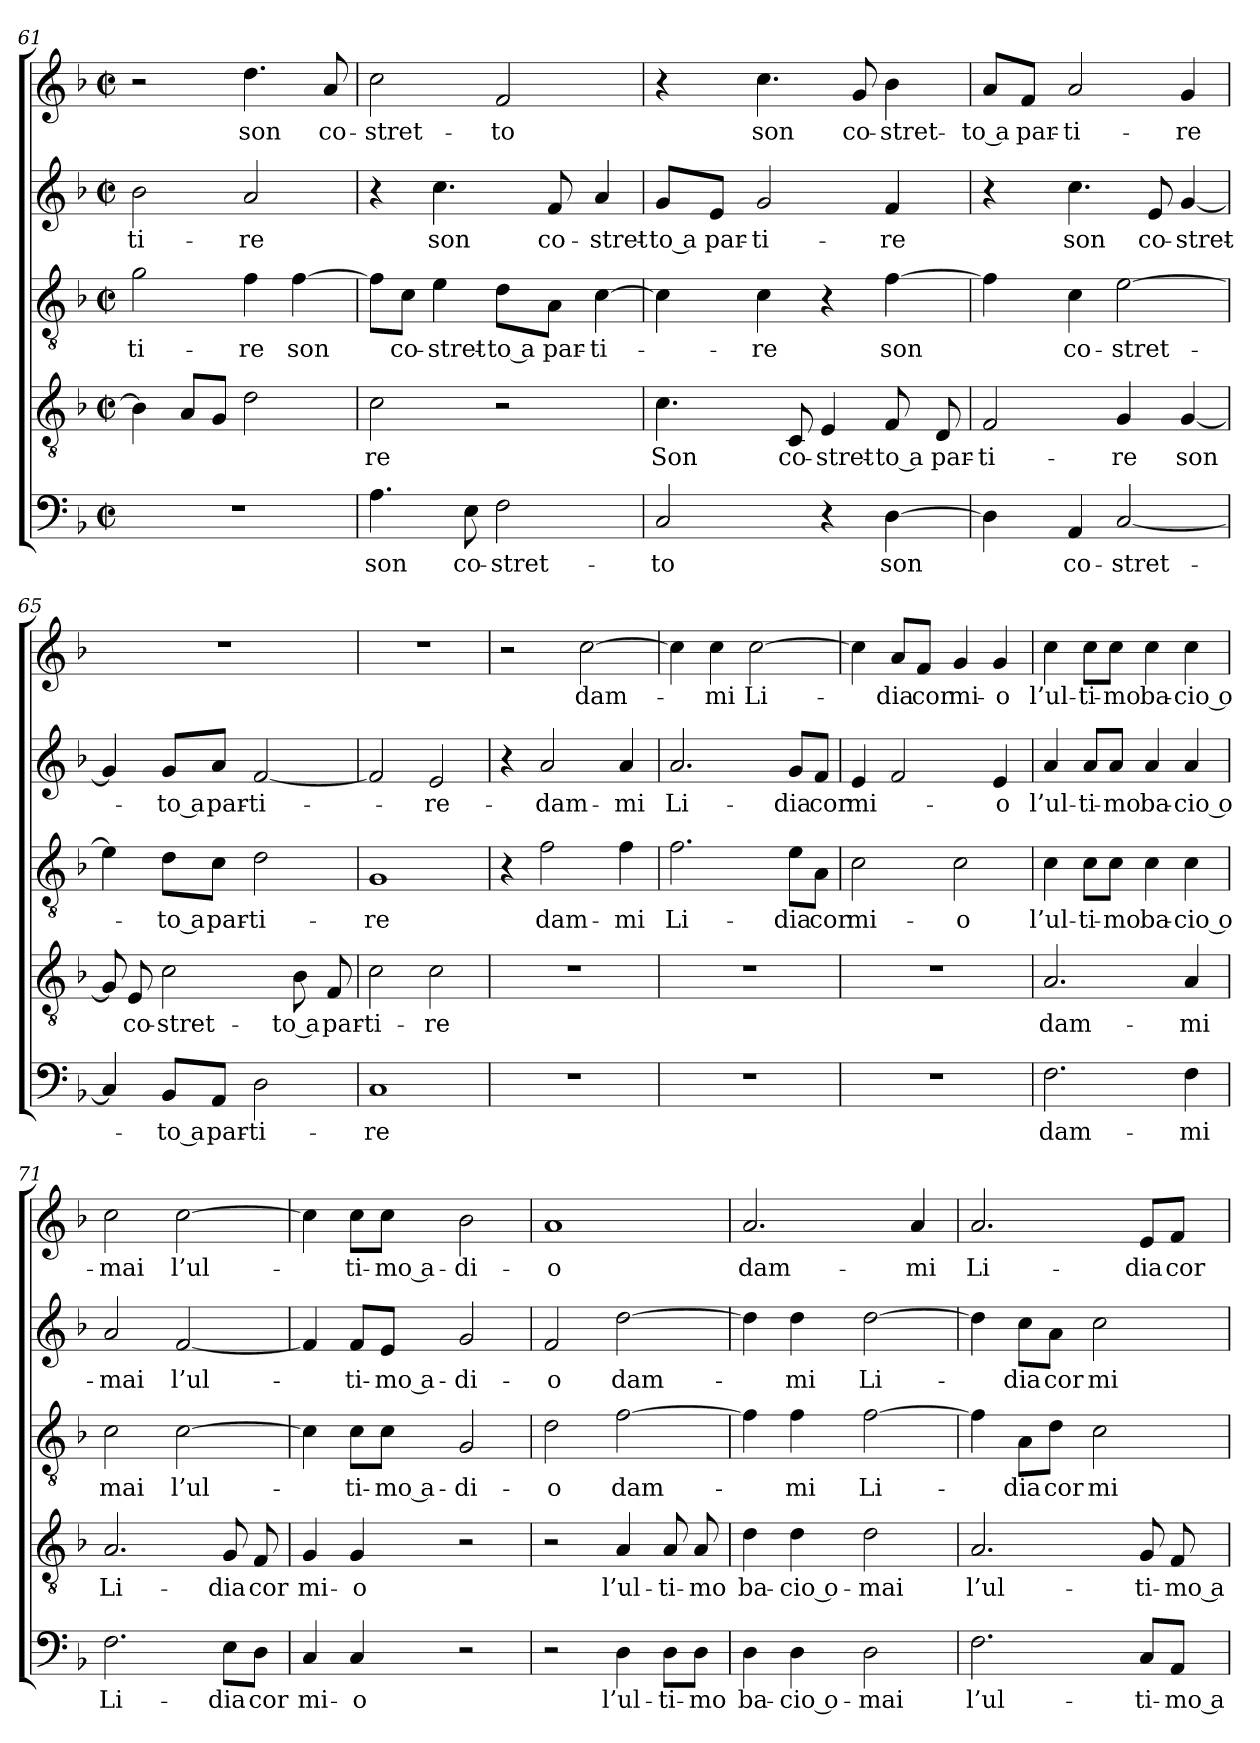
**kern	**text	**kern	**text	**kern	**text	**kern	**text	**kern	**text
*part5	*part5	*part4	*part4	*part3	*part3	*part2	*part2	*part1	*part1
*staff5	*staff5	*staff4	*staff4	*staff3	*staff3	*staff2	*staff2	*staff1	*staff1
!!LO:LB:g=z
*clefF4	*	*clefGv2	*	*clefGv2	*	*clefG2	*	*clefG2	*
*k[b-]	*	*k[b-]	*	*k[b-]	*	*k[b-]	*	*k[b-]	*
*F:	*	*F:	*	*F:	*	*F:	*	*F:	*
*M2/2	*	*M2/2	*	*M2/2	*	*M2/2	*	*M2/2	*
*met(c|)	*	*met(c|)	*	*met(c|)	*	*met(c|)	*	*met(c|)	*
=61	=61	=61	=61	=61	=61	=61	=61	=61	=61
!	!	!	!	!	!LO:LY:b	!	!LO:LY:b	!	!
1r	.	4B-\]	.	2g\	-ti-	2b-\	-ti-	2r	.
.	.	8A/L	.	.	.	.	.	.	.
.	.	8G/J	.	.	.	.	.	.	.
!	!	!	!	!	!LO:LY:b	!	!LO:LY:b	!	!LO:LY:b
.	.	2d\	.	4f\	-re	2a/	-re	4.dd\	son
!	!	!	!	!	!LO:LY:b	!	!	!	!
.	.	.	.	[4f\	son	.	.	.	.
!	!	!	!	!	!	!	!	!	!LO:LY:b
.	.	.	.	.	.	.	.	8a/	co-
=62	=62	=62	=62	=62	=62	=62	=62	=62	=62
!	!LO:LY:b	!	!LO:LY:b	!	!	!	!	!	!LO:LY:b
4.A\	son	2c\	-re	8f\L]	.	4r	.	2cc\	-stret-
!	!	!	!	!	!LO:LY:b	!	!	!	!
.	.	.	.	8c\J	co-	.	.	.	.
!	!	!	!	!	!LO:LY:b	!	!LO:LY:b	!	!
.	.	.	.	4e\	-stret-	4.cc\	son	.	.
!	!LO:LY:b	!	!	!	!	!	!	!	!
8E\	co-	.	.	.	.	.	.	.	.
!	!LO:LY:b	!	!	!	!LO:LY:b	!	!	!	!LO:LY:b
2F\	-stret-	2r	.	8d\L	-to a	.	.	2f/	-to
!	!	!	!	!	!LO:LY:b	!	!LO:LY:b	!	!
.	.	.	.	8A\J	par-	8f/	co-	.	.
!	!	!	!	!	!LO:LY:b	!	!LO:LY:b	!	!
.	.	.	.	[4c\	-ti-	4a/	-stret-	.	.
=63	=63	=63	=63	=63	=63	=63	=63	=63	=63
!	!LO:LY:b	!	!LO:LY:b	!	!	!	!LO:LY:b	!	!
2C/	-to	4.c\	Son	4c\]	.	8g/L	-to a	4r	.
!	!	!	!	!	!	!	!LO:LY:b	!	!
.	.	.	.	.	.	8e/J	par-	.	.
!	!	!	!	!	!LO:LY:b	!	!LO:LY:b	!	!LO:LY:b
.	.	.	.	4c\	-re	2g/	-ti-	4.cc\	son
!	!	!	!LO:LY:b	!	!	!	!	!	!
.	.	8C/	co-	.	.	.	.	.	.
!	!	!	!LO:LY:b	!	!	!	!	!	!
4r	.	4E/	-stret-	4r	.	.	.	.	.
!	!	!	!	!	!	!	!	!	!LO:LY:b
.	.	.	.	.	.	.	.	8g/	co-
!	!LO:LY:b	!	!LO:LY:b	!	!LO:LY:b	!	!LO:LY:b	!	!LO:LY:b
[4D\	son	8F/	-to a	[4f\	son	4f/	-re	4b-\	-stret-
!	!	!	!LO:LY:b	!	!	!	!	!	!
.	.	8D/	par-	.	.	.	.	.	.
=64	=64	=64	=64	=64	=64	=64	=64	=64	=64
!	!	!	!LO:LY:b	!	!	!	!	!	!LO:LY:b
4D\]	.	2F/	-ti-	4f\]	.	4r	.	8a/L	-to a
!	!	!	!	!	!	!	!	!	!LO:LY:b
.	.	.	.	.	.	.	.	8f/J	par-
!	!LO:LY:b	!	!	!	!LO:LY:b	!	!LO:LY:b	!	!LO:LY:b
4AA/	co-	.	.	4c\	co-	4.cc\	son	2a/	-ti-
!	!LO:LY:b	!	!LO:LY:b	!	!LO:LY:b	!	!	!	!
[2C/	-stret-	4G/	-re	[2e\	-stret-	.	.	.	.
!	!	!	!	!	!	!	!LO:LY:b	!	!
.	.	.	.	.	.	8e/	co-	.	.
!	!	!	!LO:LY:b	!	!	!	!LO:LY:b	!	!LO:LY:b
.	.	[4G/	son	.	.	[4g/	-stret-	4g/	-re
=65	=65	=65	=65	=65	=65	=65	=65	=65	=65
4C/]	.	8G/]	.	4e\]	.	4g/]	.	1r	.
!	!	!	!LO:LY:b	!	!	!	!	!	!
.	.	8E/	co-	.	.	.	.	.	.
!	!LO:LY:b	!	!LO:LY:b	!	!LO:LY:b	!	!LO:LY:b	!	!
8BB-/L	-to a	2c\	-stret-	8d\L	-to a	8g/L	-to a	.	.
!	!LO:LY:b	!	!	!	!LO:LY:b	!	!LO:LY:b	!	!
8AA/J	par-	.	.	8c\J	par-	8a/J	par-	.	.
!	!LO:LY:b	!	!	!	!LO:LY:b	!	!LO:LY:b	!	!
2D\	-ti-	.	.	2d\	-ti-	[2f/	-ti-	.	.
!	!	!	!LO:LY:b	!	!	!	!	!	!
.	.	8B-\	-to a	.	.	.	.	.	.
!	!	!	!LO:LY:b	!	!	!	!	!	!
.	.	8F/	par-	.	.	.	.	.	.
=66	=66	=66	=66	=66	=66	=66	=66	=66	=66
!	!LO:LY:b	!	!LO:LY:b	!	!LO:LY:b	!	!	!	!
1C	-re	2c\	-ti-	1G	-re	2f/]	.	1r	.
!	!	!	!LO:LY:b	!	!	!	!LO:LY:b	!	!
.	.	2c\	-re	.	.	2e/	-re-	.	.
!!LO:LB:g=z
=67	=67	=67	=67	=67	=67	=67	=67	=67	=67
1r	.	1r	.	4r	.	4r	.	2r	.
!	!	!	!	!	!LO:LY:b	!	!LO:LY:b	!	!
.	.	.	.	2f\	dam-	2a/	-dam-	.	.
!	!	!	!	!	!	!	!	!	!LO:LY:b
.	.	.	.	.	.	.	.	[2cc\	dam-
!	!	!	!	!	!LO:LY:b	!	!LO:LY:b	!	!
.	.	.	.	4f\	-mi	4a/	-mi	.	.
=68	=68	=68	=68	=68	=68	=68	=68	=68	=68
!	!	!	!	!	!LO:LY:b	!	!LO:LY:b	!	!
1r	.	1r	.	2.f\	Li-	2.a/	Li-	4cc\]	.
!	!	!	!	!	!	!	!	!	!LO:LY:b
.	.	.	.	.	.	.	.	4cc\	-mi
!	!	!	!	!	!	!	!	!	!LO:LY:b
.	.	.	.	.	.	.	.	[2cc\	Li-
!	!	!	!	!	!LO:LY:b	!	!LO:LY:b	!	!
.	.	.	.	8e\L	-dia	8g/L	-dia	.	.
!	!	!	!	!	!LO:LY:b	!	!LO:LY:b	!	!
.	.	.	.	8A\J	cor	8f/J	cor	.	.
=69	=69	=69	=69	=69	=69	=69	=69	=69	=69
!	!	!	!	!	!LO:LY:b	!	!LO:LY:b	!	!
1r	.	1r	.	2c\	mi-	4e/	mi-	4cc\]	.
!	!	!	!	!	!	!	!	!	!LO:LY:b
.	.	.	.	.	.	2f/	.	8a/L	-dia
!	!	!	!	!	!	!	!	!	!LO:LY:b
.	.	.	.	.	.	.	.	8f/J	cor
!	!	!	!	!	!LO:LY:b	!	!	!	!LO:LY:b
.	.	.	.	2c\	-o	.	.	4g/	mi-
!	!	!	!	!	!	!	!LO:LY:b	!	!LO:LY:b
.	.	.	.	.	.	4e/	-o	4g/	-o
=70	=70	=70	=70	=70	=70	=70	=70	=70	=70
!	!LO:LY:b	!	!LO:LY:b	!	!LO:LY:b	!	!LO:LY:b	!	!LO:LY:b
2.F\	dam-	2.A/	dam-	4c\	l’ul-	4a/	l’ul-	4cc\	l’ul-
!	!	!	!	!	!LO:LY:b	!	!LO:LY:b	!	!LO:LY:b
.	.	.	.	8c\L	-ti-	8a/L	-ti-	8cc\L	-ti-
!	!	!	!	!	!LO:LY:b	!	!LO:LY:b	!	!LO:LY:b
.	.	.	.	8c\J	-mo	8a/J	-mo	8cc\J	-mo
!	!	!	!	!	!LO:LY:b	!	!LO:LY:b	!	!LO:LY:b
.	.	.	.	4c\	ba-	4a/	ba-	4cc\	ba-
!	!LO:LY:b	!	!LO:LY:b	!	!LO:LY:b	!	!LO:LY:b	!	!LO:LY:b
4F\	-mi	4A/	-mi	4c\	-cio o	4a/	-cio o-	4cc\	-cio o-
=71	=71	=71	=71	=71	=71	=71	=71	=71	=71
!	!LO:LY:b	!	!LO:LY:b	!	!LO:LY:b	!	!LO:LY:b	!	!LO:LY:b
2.F\	Li-	2.A/	Li-	2c\	mai	2a/	-mai	2cc\	-mai
!	!	!	!	!	!LO:LY:b	!	!LO:LY:b	!	!LO:LY:b
.	.	.	.	[2c\	l’ul-	[2f/	l’ul-	[2cc\	l’ul-
!	!LO:LY:b	!	!LO:LY:b	!	!	!	!	!	!
8E\L	-dia	8G/	-dia	.	.	.	.	.	.
!	!LO:LY:b	!	!LO:LY:b	!	!	!	!	!	!
8D\J	cor	8F/	cor	.	.	.	.	.	.
=72	=72	=72	=72	=72	=72	=72	=72	=72	=72
!	!LO:LY:b	!	!LO:LY:b	!	!	!	!	!	!
4C/	mi-	4G/	mi-	4c\]	.	4f/]	.	4cc\]	.
!	!LO:LY:b	!	!LO:LY:b	!	!LO:LY:b	!	!LO:LY:b	!	!LO:LY:b
4C/	-o	4G/	-o	8c\L	-ti-	8f/L	-ti-	8cc\L	-ti-
!	!	!	!	!	!LO:LY:b	!	!LO:LY:b	!	!LO:LY:b
.	.	.	.	8c\J	-mo a-	8e/J	-mo a-	8cc\J	-mo a-
!	!	!	!	!	!LO:LY:b	!	!LO:LY:b	!	!LO:LY:b
2r	.	2r	.	2G/	-di-	2g/	-di-	2b-\	-di-
!!LO:PB:g=z
=73	=73	=73	=73	=73	=73	=73	=73	=73	=73
!	!	!	!	!	!LO:LY:b	!	!LO:LY:b	!	!LO:LY:b
2r	.	2r	.	2d\	-o	2f/	-o	1a	-o
!	!LO:LY:b	!	!LO:LY:b	!	!LO:LY:b	!	!LO:LY:b	!	!
4D\	l’ul-	4A/	l’ul-	[2f\	dam-	[2dd\	dam-	.	.
!	!LO:LY:b	!	!LO:LY:b	!	!	!	!	!	!
8D\L	-ti-	8A/	-ti-	.	.	.	.	.	.
!	!LO:LY:b	!	!LO:LY:b	!	!	!	!	!	!
8D\J	-mo	8A/	-mo	.	.	.	.	.	.
=74	=74	=74	=74	=74	=74	=74	=74	=74	=74
!	!LO:LY:b	!	!LO:LY:b	!	!	!	!	!	!LO:LY:b
4D\	ba-	4d\	ba-	4f\]	.	4dd\]	.	2.a/	dam-
!	!LO:LY:b	!	!LO:LY:b	!	!LO:LY:b	!	!LO:LY:b	!	!
4D\	-cio o-	4d\	-cio o-	4f\	-mi	4dd\	-mi	.	.
!	!LO:LY:b	!	!LO:LY:b	!	!LO:LY:b	!	!LO:LY:b	!	!
2D\	-mai	2d\	-mai	[2f\	Li-	[2dd\	Li-	.	.
!	!	!	!	!	!	!	!	!	!LO:LY:b
.	.	.	.	.	.	.	.	4a/	-mi
=75	=75	=75	=75	=75	=75	=75	=75	=75	=75
!	!LO:LY:b	!	!LO:LY:b	!	!	!	!	!	!LO:LY:b
2.F\	l’ul-	2.A/	l’ul-	4f\]	.	4dd\]	.	2.a/	Li-
!	!	!	!	!	!LO:LY:b	!	!LO:LY:b	!	!
.	.	.	.	8A\L	-dia	8cc\L	-dia	.	.
!	!	!	!	!	!LO:LY:b	!	!LO:LY:b	!	!
.	.	.	.	8d\J	cor	8a\J	cor	.	.
!	!	!	!	!	!LO:LY:b	!	!LO:LY:b	!	!
.	.	.	.	2c\	mi-	2cc\	mi-	.	.
!	!LO:LY:b	!	!LO:LY:b	!	!	!	!	!	!LO:LY:b
8C/L	-ti-	8G/	-ti-	.	.	.	.	8e/L	-dia
!	!LO:LY:b	!	!LO:LY:b	!	!	!	!	!	!LO:LY:b
8AA/J	-mo a-	8F/	-mo a-	.	.	.	.	8f/J	cor
=	=	=	=	=	=	=	=	=	=
*-	*-	*-	*-	*-	*-	*-	*-	*-	*-
